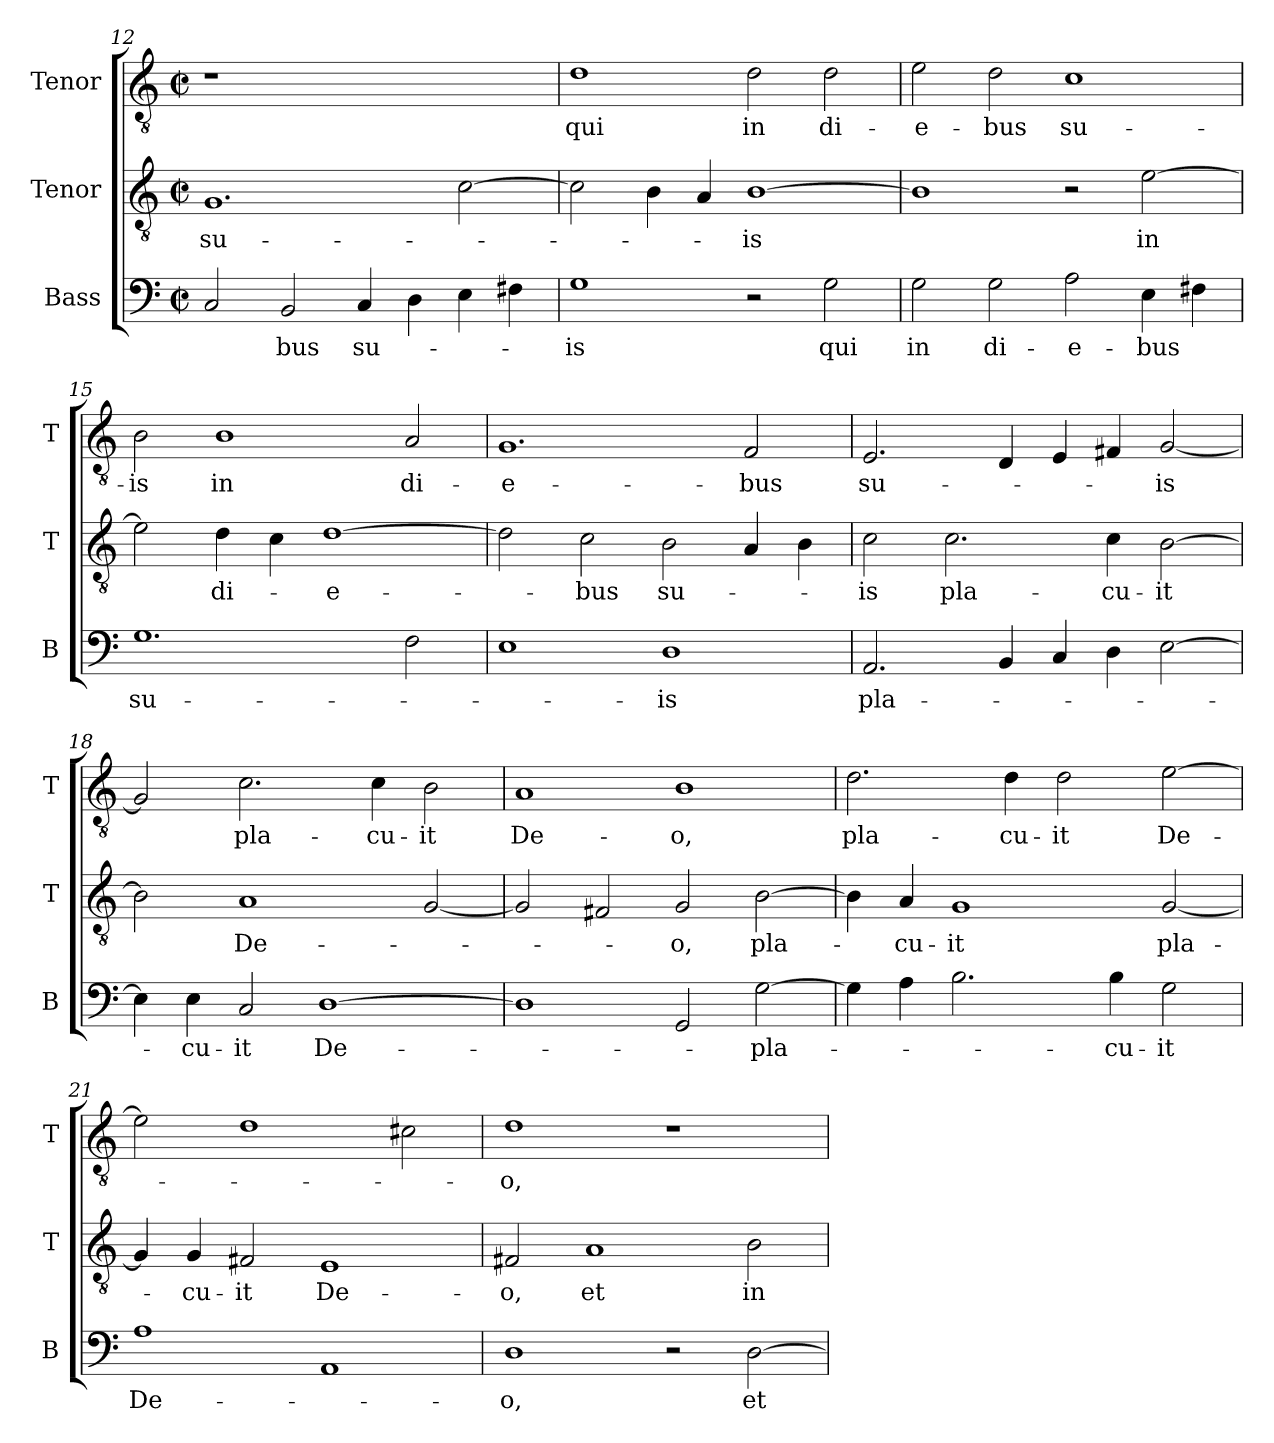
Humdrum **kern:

**kern	**text	**kern	**text	**kern	**text
*part3	*part3	*part2	*part2	*part1	*part1
*staff3	*staff3	*staff2	*staff2	*staff1	*staff1
*I"Bass	*	*I"Tenor	*	*I"Tenor	*
*I'B	*	*I'T	*	*I'T	*
*clefF4	*	*clefGv2	*	*clefGv2	*
*k[]	*	*k[]	*	*k[]	*
*C:	*	*C:	*	*C:	*
*M2/2	*	*M2/2	*	*M2/2	*
*met(c|)	*	*met(c|)	*	*met(c|)	*
=12	=12	=12	=12	=12	=12
2C/	.	1.G	su-	1r	.
2BB/	-bus	.	.	.	.
4C/	su-	.	.	1ryy	.
4D\	.	.	.	.	.
4E\	.	[2c\	.	.	.
4F#X\	.	.	.	.	.
!!LO:LB:g=z
=13	=13	=13	=13	=13	=13
1G	-is	2c\]	.	1d	qui
.	.	4B\	.	.	.
.	.	4A/	.	.	.
2r	.	[1B	-is	2d\	in
2G\	qui	.	.	2d\	di-
=14	=14	=14	=14	=14	=14
2G\	in	1B]	.	2e\	-e-
2G\	di-	.	.	2d\	-bus
2A\	-e-	2r	.	1c	su-
4E\	-bus	[2e\	in	.	.
4F#X\	.	.	.	.	.
=15	=15	=15	=15	=15	=15
1.G	su-	2e\]	.	2B\	-is
.	.	4d\	di-	1B	in
.	.	4c\	.	.	.
.	.	[1d	-e-	.	.
2F\	.	.	.	2A/	di-
=16	=16	=16	=16	=16	=16
1E	.	2d\]	.	1.G	-e-
.	.	2c\	-bus	.	.
1D	-is	2B\	su-	.	.
.	.	4A/	.	2F/	-bus
.	.	4B\	.	.	.
!!LO:PB:g=z
=17	=17	=17	=17	=17	=17
2.AA/	pla-	2c\	-is	2.E/	su-
.	.	2.c\	pla-	.	.
4BB/	.	.	.	4D/	.
4C/	.	.	.	4E/	.
4D\	.	4c\	-cu-	4F#X/	.
[2E\	.	[2B\	-it	[2G/	-is
=18	=18	=18	=18	=18	=18
4E\]	.	2B\]	.	2G/]	.
4E\	-cu-	.	.	.	.
2C/	-it	1A	De-	2.c\	pla-
[1D	De-	.	.	.	.
.	.	.	.	4c\	-cu-
.	.	[2G/	.	2B\	-it
=19	=19	=19	=19	=19	=19
1D]	.	2G/]	.	1A	De-
.	.	2F#X/	.	.	.
2GG/	.	2G/	-o,	1B	-o,
[2G\	-pla-	[2B\	pla-	.	.
=20	=20	=20	=20	=20	=20
4G\]	.	4B\]	.	2.d\	pla-
4A\	.	4A/	-cu-	.	.
2.B\	.	1G	-it	.	.
.	.	.	.	4d\	-cu-
.	.	.	.	2d\	-it
4B\	-cu-	.	.	.	.
2G\	-it	[2G/	pla-	[2e\	De-
!!LO:LB:g=z
=21	=21	=21	=21	=21	=21
1A	De-	4G/]	.	2e\]	.
.	.	4G/	-cu-	.	.
.	.	2F#X/	-it	1d	.
1AA	.	1E	De-	.	.
.	.	.	.	2c#X\	.
=22	=22	=22	=22	=22	=22
1D	-o,	2F#X/	-o,	1d	-o,
.	.	1A	et	.	.
2r	.	.	.	1r	.
[2D\	et	2B\	in-	.	.
=	=	=	=	=	=
*-	*-	*-	*-	*-	*-
